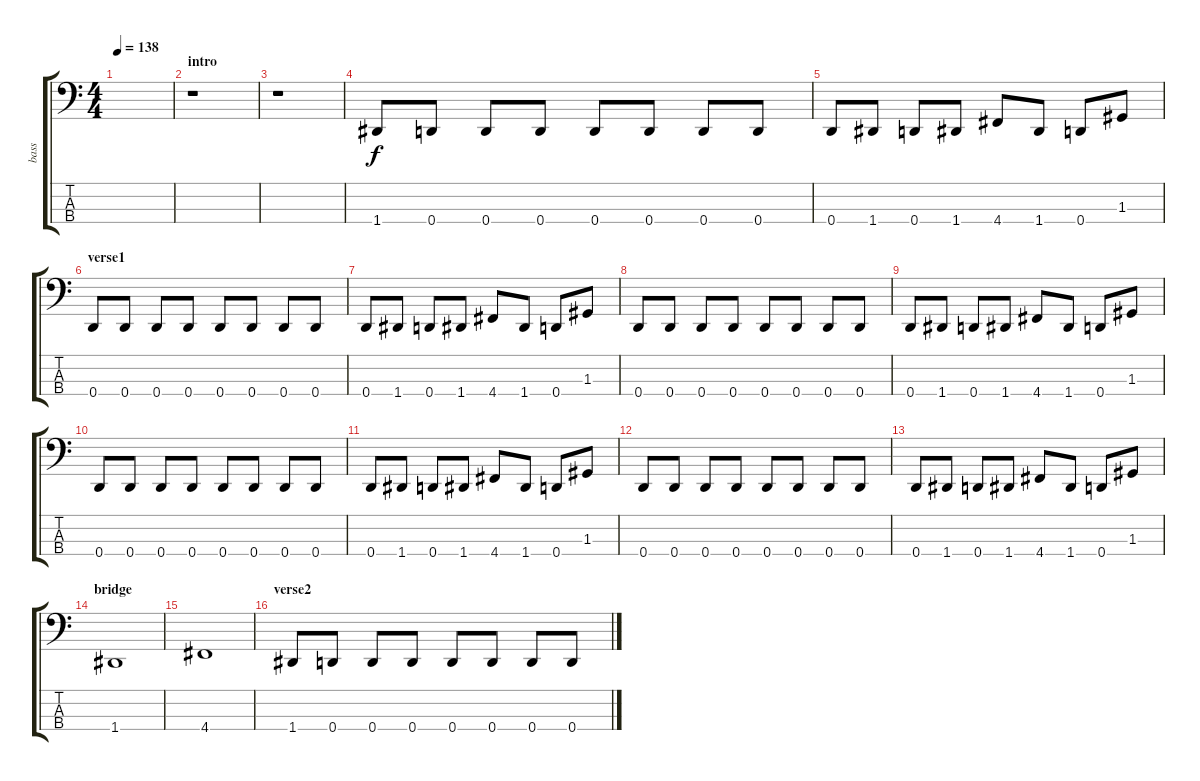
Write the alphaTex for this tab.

\track ("bass" "bass") {instrument electricbassfinger}
\staff {score tabs}
\tuning (F2 C2 G1 D1) {hide}
\ts (4 4)
\tempo 138
\clef f4
\ks c
|
\section ("" "intro")
r.1 |
r.1 |
1.4.8 0.4.8 0.4.8 0.4.8 0.4.8 0.4.8 0.4.8 0.4.8 |
0.4.8 1.4.8 0.4.8 1.4.8 4.4.8 1.4.8 0.4.8 1.3.8 |
\section ("" "verse1")
0.4.8 0.4.8 0.4.8 0.4.8 0.4.8 0.4.8 0.4.8 0.4.8 |
0.4.8 1.4.8 0.4.8 1.4.8 4.4.8 1.4.8 0.4.8 1.3.8 |
0.4.8 0.4.8 0.4.8 0.4.8 0.4.8 0.4.8 0.4.8 0.4.8 |
0.4.8 1.4.8 0.4.8 1.4.8 4.4.8 1.4.8 0.4.8 1.3.8 |
0.4.8 0.4.8 0.4.8 0.4.8 0.4.8 0.4.8 0.4.8 0.4.8 |
0.4.8 1.4.8 0.4.8 1.4.8 4.4.8 1.4.8 0.4.8 1.3.8 |
0.4.8 0.4.8 0.4.8 0.4.8 0.4.8 0.4.8 0.4.8 0.4.8 |
0.4.8 1.4.8 0.4.8 1.4.8 4.4.8 1.4.8 0.4.8 1.3.8 |
\section ("" "bridge")
1.4.1 |
4.4.1 |
\section ("" "verse2")
1.4.8 0.4.8 0.4.8 0.4.8 0.4.8 0.4.8 0.4.8 0.4.8
